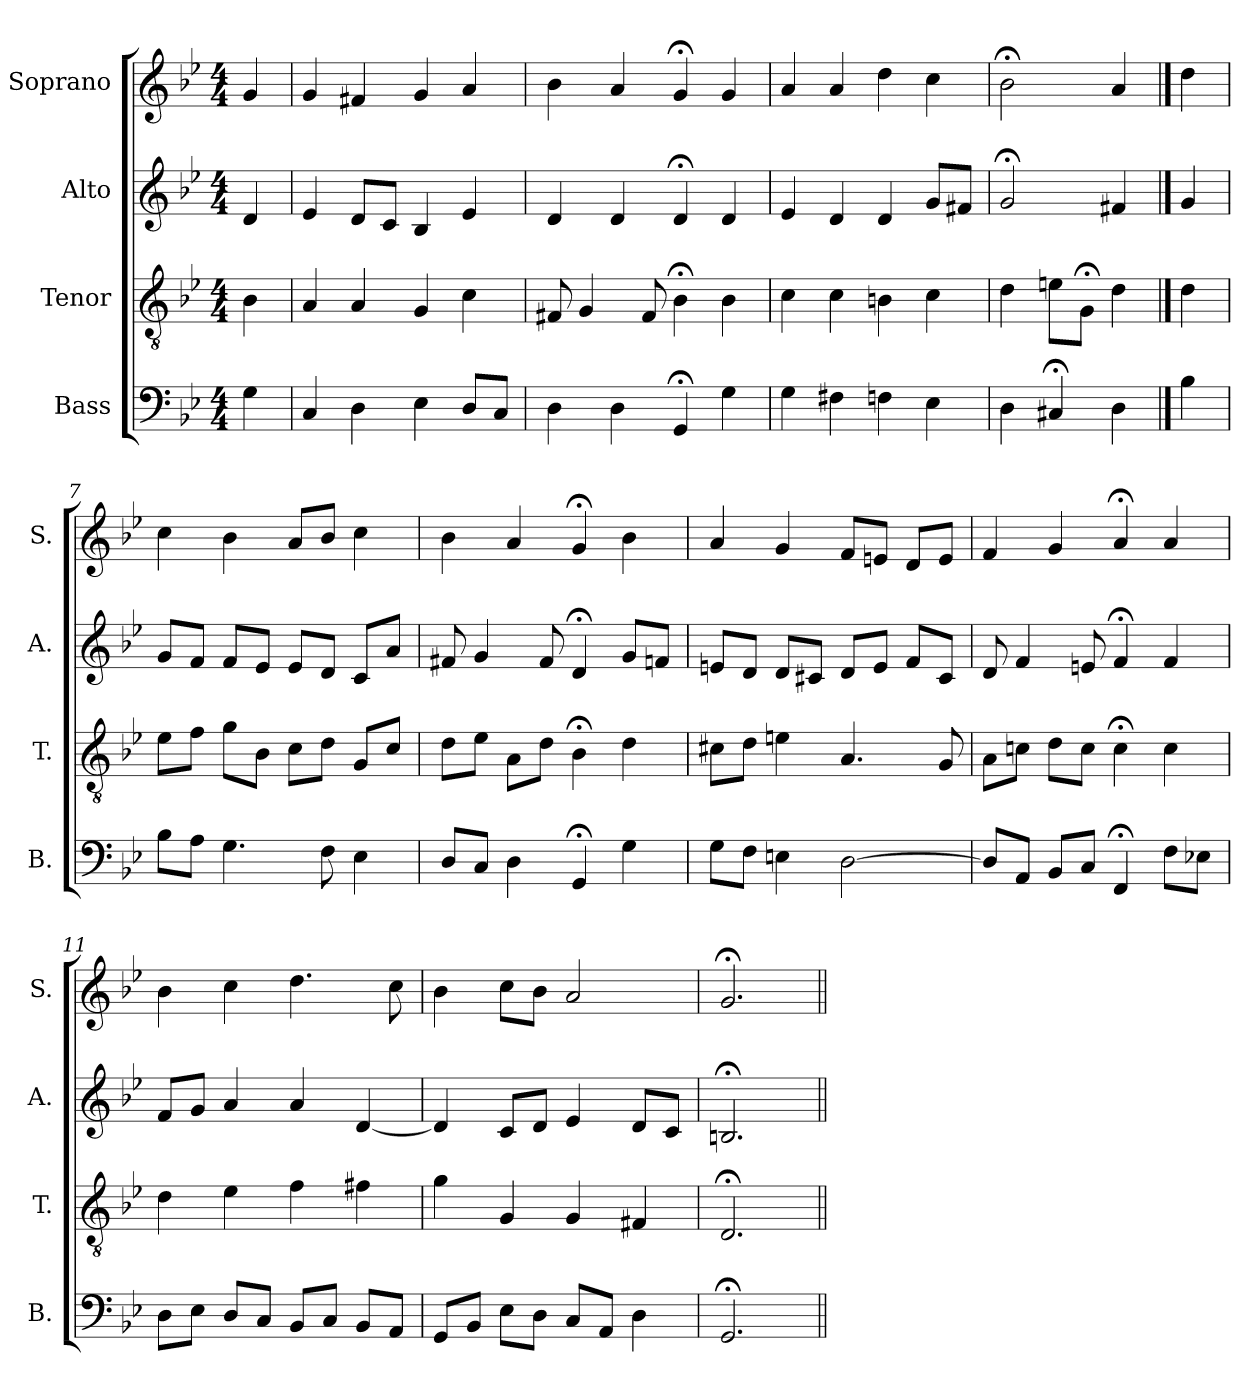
**kern	**kern	**kern	**kern
*part4	*part3	*part2	*part1
*staff4	*staff3	*staff2	*staff1
*I"Bass	*I"Tenor	*I"Alto	*I"Soprano
*I'B.	*I'T.	*I'A.	*I'S.
*clefF4	*clefGv2	*clefG2	*clefG2
*	*ITrd7c12	*	*
*k[b-e-]	*k[b-e-]	*k[b-e-]	*k[b-e-]
*B-:	*B-:	*B-:	*B-:
*M4/4	*M4/4	*M4/4	*M4/4
=1	=1	=1	=1
4G\	4BB-\	4d/	4g/
=2	=2	=2	=2
4C/	4AA/	4e-/	4g/
4D\	4AA/	8d/L	4f#X/
.	.	8c/J	.
4E-\	4GG/	4B-/	4g/
8D/L	4C\	4e-/	4a/
8C/J	.	.	.
=3	=3	=3	=3
4D\	8FF#X/	4d/	4b-\
.	4GG/	.	.
4D\	.	4d/	4a/
.	8FF#/	.	.
4GG;</	4BB-;<\	4d;</	4g;</
4G\	4BB-\	4d/	4g/
=4	=4	=4	=4
4G\	4C\	4e-/	4a/
4F#X\	4C\	4d/	4a/
4Fn\	4BBn\	4d/	4dd\
4E-\	4C\	8g/L	4cc\
.	.	8f#X/J	.
=5	=5	=5	=5
4D\	4D\	2g;</	2b-;<\
4C#X;</	8En\L	.	.
.	8GG;<\J	.	.
4D\	4D\	4f#X/	4a/
==6	==6	==6	==6
4B-\	4D\	4g/	4dd\
!!LO:LB:g=z
=7	=7	=7	=7
8B-\L	8E-\L	8g/L	4cc\
8A\J	8F\J	8f/J	.
4.G\	8G\L	8f/L	4b-\
.	8BB-\J	8e-/J	.
.	8C\L	8e-/L	8a/L
8F\	8D\J	8d/J	8b-/J
4E-\	8GG/L	8c/L	4cc\
.	8C/J	8a/J	.
=8	=8	=8	=8
8D/L	8D\L	8f#X/	4b-\
8C/J	8E-\J	4g/	.
4D\	8AA\L	.	4a/
.	8D\J	8f#/	.
4GG;</	4BB-;<\	4d;</	4g;</
4G\	4D\	8g/L	4b-\
.	.	8fn/J	.
=9	=9	=9	=9
8G\L	8C#X\L	8en/L	4a/
8F\J	8D\J	8d/J	.
4En\	4En\	8d/L	4g/
.	.	8c#X/J	.
[2D\	4.AA/	8d/L	8f/L
.	.	8e/J	8en/J
.	.	8f/L	8d/L
.	8GG/	8c#/J	8e/J
!!LO:PB:g=z
=10	=10	=10	=10
8D/L]	8AA\L	8d/	4f/
8AA/J	8Cn\J	4f/	.
8BB-/L	8D\L	.	4g/
8C/J	8C\J	8en/	.
4FF;</	4C;<\	4f;</	4a;</
8F\L	4C\	4f/	4a/
8E-X\J	.	.	.
=11	=11	=11	=11
8D\L	4D\	8f/L	4b-\
8E-\J	.	8g/J	.
8D/L	4E-\	4a/	4cc\
8C/J	.	.	.
8BB-/L	4F\	4a/	4.dd\
8C/J	.	.	.
8BB-/L	4F#X\	[4d/	.
8AA/J	.	.	8cc\
=12	=12	=12	=12
8GG/L	4G\	4d/]	4b-\
8BB-/J	.	.	.
8E-\L	4GG/	8c/L	8cc\L
8D\J	.	8d/J	8b-\J
8C/L	4GG/	4e-/	2a/
8AA/J	.	.	.
4D\	4FF#X/	8d/L	.
.	.	8c/J	.
=13	=13	=13	=13
2.GG;</	2.DD;</	2.Bn;</	2.g;</
=||	=||	=||	=||
*-	*-	*-	*-
